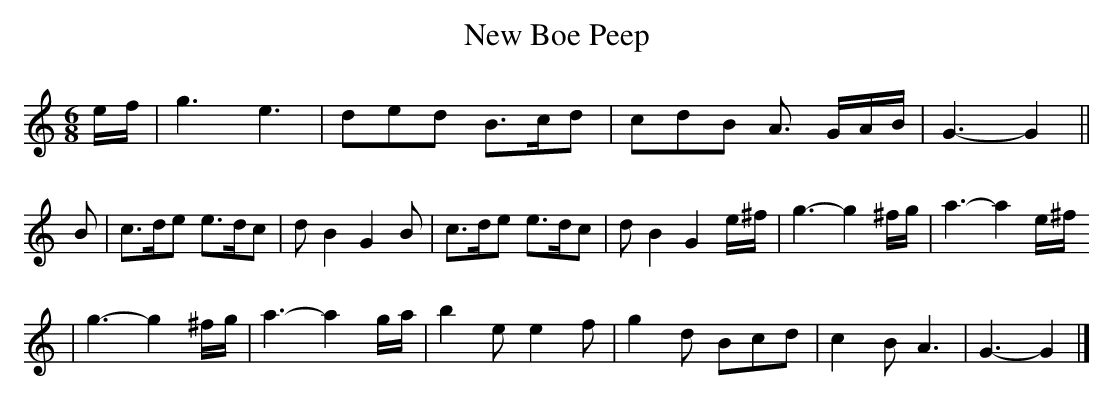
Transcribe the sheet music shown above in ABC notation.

X:1
T:New Boe Peep
M:6/8
L:1/8
K:GMix
e/2f/2 \
| g3 e3 | ded B>cd | cdB A> GA/2B/2 | G3-G2 ||
B \
| c>de e>dc | dB2 G2B | c>de e>dc | dB2 G2 e/2^f/2 | g3-g2 ^f/2g/2 | a3-a2 e/2^f/2
| g3-g2 ^f/2g/2 | a3-a2 g/2a/2 | b2e e2f | g2d Bcd | c2B A3 | G3-G2 |]
